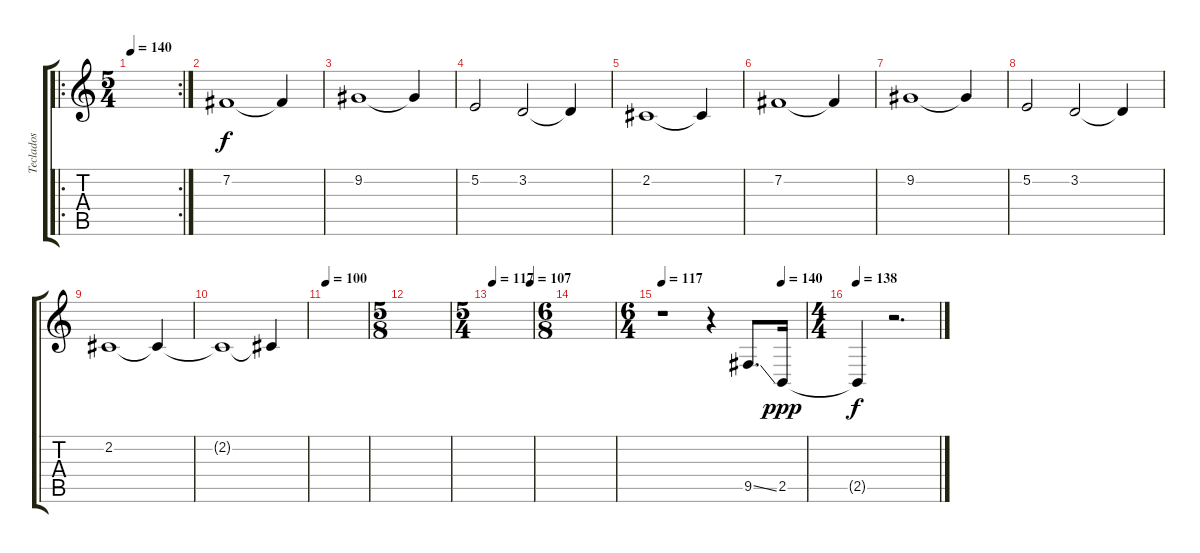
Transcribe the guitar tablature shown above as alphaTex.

\track ("Teclados" "Teclados") {instrument stringensemble1}
\staff {score tabs}
\tuning (E4 B3 G3 D3 A2 E2) {hide}
\ro
\rc 2
\ts (5 4)
\tempo 140
\tempo 107
\tempo 140
\clef g2
\ks c
|
7.2.1 7.2{t}.4 |
9.2.1 9.2{t}.4 |
5.2.2 3.2.2 3.2{t}.4 |
2.2.1 2.2{t}.4 |
7.2.1 7.2{t}.4 |
9.2.1 9.2{t}.4 |
5.2.2 3.2.2 3.2{t}.4 |
2.2.1 2.2{t}.4 |
2.2{t}.1 2.2{t}.4 |
\tempo 100
|
\ts (5 8)
|
\ts (5 4)
\tempo (117 0.025)
\tempo (107 0.95)
|
\ts (6 8)
|
\ts (6 4)
\tempo 117
\tempo (140 0.8333333333333334)
r.1 r.4 9.5{ss}.8{d volume 11 instrument distortionguitar} 2.5.16{dy ppp} |
\ts (4 4)
\tempo 138
2.5{t}.4{dy f volume 12 instrument stringensemble1} r.2{d}
